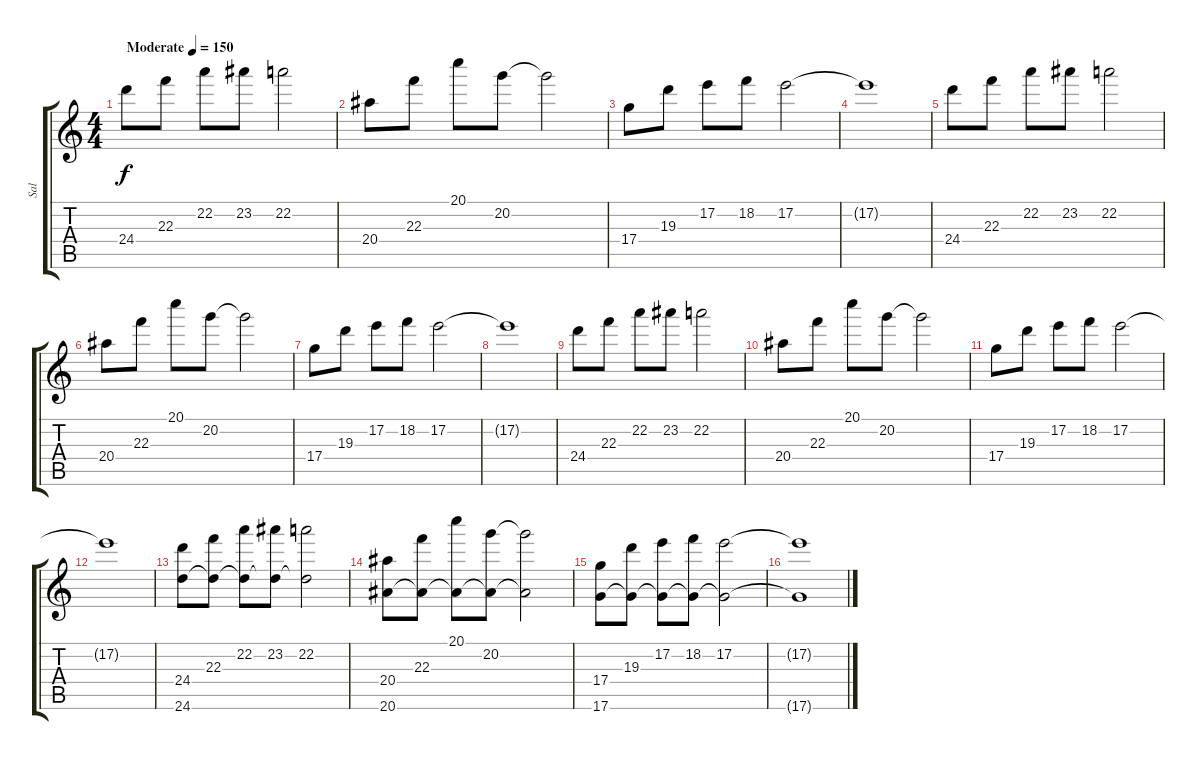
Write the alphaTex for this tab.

\track ("Sal" "Sal") {instrument distortionguitar}
\staff {score tabs}
\tuning (E4 B3 G3 D3 A2 D2) {hide}
\ts (4 4)
\tempo (150 "Moderate")
\clef g2
\ks c
24.4.8{dy f instrument acousticgrandpiano} 22.3.8 22.2.8 23.2.8 22.2.2 |
20.4.8 22.3.8 20.1.8 20.2.8 20.2{t}.2 |
17.4.8 19.3.8 17.2.8 18.2.8 17.2.2 |
17.2{t}.1 |
24.4.8 22.3.8 22.2.8 23.2.8 22.2.2 |
20.4.8 22.3.8 20.1.8 20.2.8 20.2{t}.2 |
17.4.8 19.3.8 17.2.8 18.2.8 17.2.2 |
17.2{t}.1 |
24.4.8 22.3.8 22.2.8 23.2.8 22.2.2 |
20.4.8 22.3.8 20.1.8 20.2.8 20.2{t}.2 |
17.4.8 19.3.8 17.2.8 18.2.8 17.2.2 |
17.2{t}.1 |
(24.4 24.6).8 (22.3 24.6{t}).8 (22.2 24.6{t}).8 (23.2 24.6{t}).8 (22.2 24.6{t}).2 |
(20.4 20.6).8 (22.3 20.6{t}).8 (20.1 20.6{t}).8 (20.2 20.6{t}).8 (20.2{t} 20.6{t}).2 |
(17.4 17.6).8 (19.3 17.6{t}).8 (17.2 17.6{t}).8 (18.2 17.6{t}).8 (17.2 17.6{t}).2 |
(17.2{t} 17.6{t}).1
